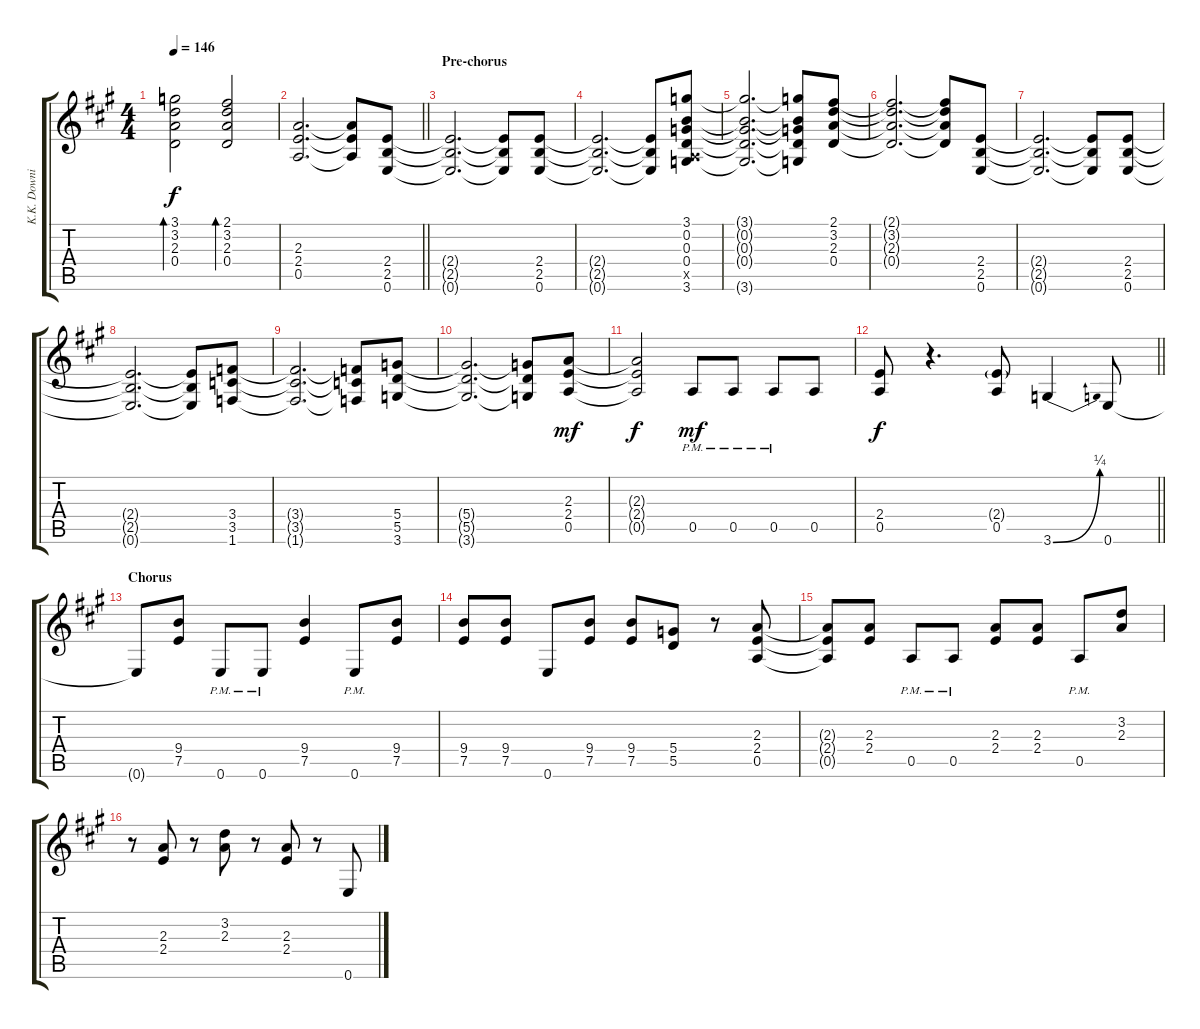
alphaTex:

\track ("K.K. Downing" "K.K. Downi") {instrument distortionguitar}
\staff {score tabs}
\tuning (E4 B3 G3 D3 A2 E2) {hide}
\ts (4 4)
\tempo 146
\clef g2
\ks a
(3.1 3.2 2.3 0.4).2{bd 480 dy f} (2.1 3.2 2.3 0.4).2{bd 240} |
\barLineRight lightlight
(2.3 2.4 0.5).2{d} (2.3{t} 2.4{t} 0.5{t}).8 (2.4 2.5 0.6).8 |
\section ("" "Pre-chorus")
(2.4{t} 2.5{t} 0.6{t}).2{d} (2.4{t} 2.5{t} 0.6{t}).8 (2.4 2.5 0.6).8 |
(2.4{t} 2.5{t} 0.6{t}).2{d} (2.4{t} 2.5{t} 0.6{t}).8 (3.1 0.2 0.3 0.4 0.5{x} 3.6).8 |
(3.1{t} 0.2{t} 0.3{t} 0.4{t} 3.6{t}).2{d} (3.1{t} 0.2{t} 0.3{t} 0.4{t} 3.6{t}).8 (2.1 3.2 2.3 0.4).8 |
(2.1{t} 3.2{t} 2.3{t} 0.4{t}).2{d} (2.1{t} 3.2{t} 2.3{t} 0.4{t}).8 (2.4 2.5 0.6).8 |
(2.4{t} 2.5{t} 0.6{t}).2{d} (2.4{t} 2.5{t} 0.6{t}).8 (2.4 2.5 0.6).8 |
(2.4{t} 2.5{t} 0.6{t}).2{d} (2.4{t} 2.5{t} 0.6{t}).8 (3.4 3.5 1.6).8 |
(3.4{t} 3.5{t} 1.6{t}).2{d} (3.4{t} 3.5{t} 1.6{t}).8 (5.4 5.5 3.6).8 |
(5.4{t} 5.5{t} 3.6{t}).2{d} (5.4{t} 5.5{t} 3.6{t}).8 (2.3 2.4 0.5).8{dy mf} |
(2.3{t} 2.4{t} 0.5{t}).2{dy f} 0.5{pm}.8{dy mf} 0.5{pm}.8 0.5{pm}.8 0.5.8 |
\barLineRight lightlight
(2.4 0.5).8{dy f} r.4{d} (2.4{g} 0.5).8 3.6{be (bend 0 0 60 1)}.4 0.6.8 |
\section ("" "Chorus")
0.6{t}.8 (9.4 7.5).8 0.6{pm}.8 0.6{pm}.8 (9.4 7.5).4 0.6{pm}.8 (9.4 7.5).8 |
(9.4 7.5).8 (9.4 7.5).8 0.6.8 (9.4 7.5).8 (9.4 7.5).8 (5.4 5.5).8 r.8 (2.3 2.4 0.5).8 |
(2.3{t} 2.4{t} 0.5{t}).8 (2.3 2.4).8 0.5{pm}.8 0.5{pm}.8 (2.3 2.4).8 (2.3 2.4).8 0.5{pm}.8 (3.2 2.3).8 |
r.8 (2.3 2.4).8 r.8 (3.2 2.3).8 r.8 (2.3 2.4).8 r.8 0.6.8
